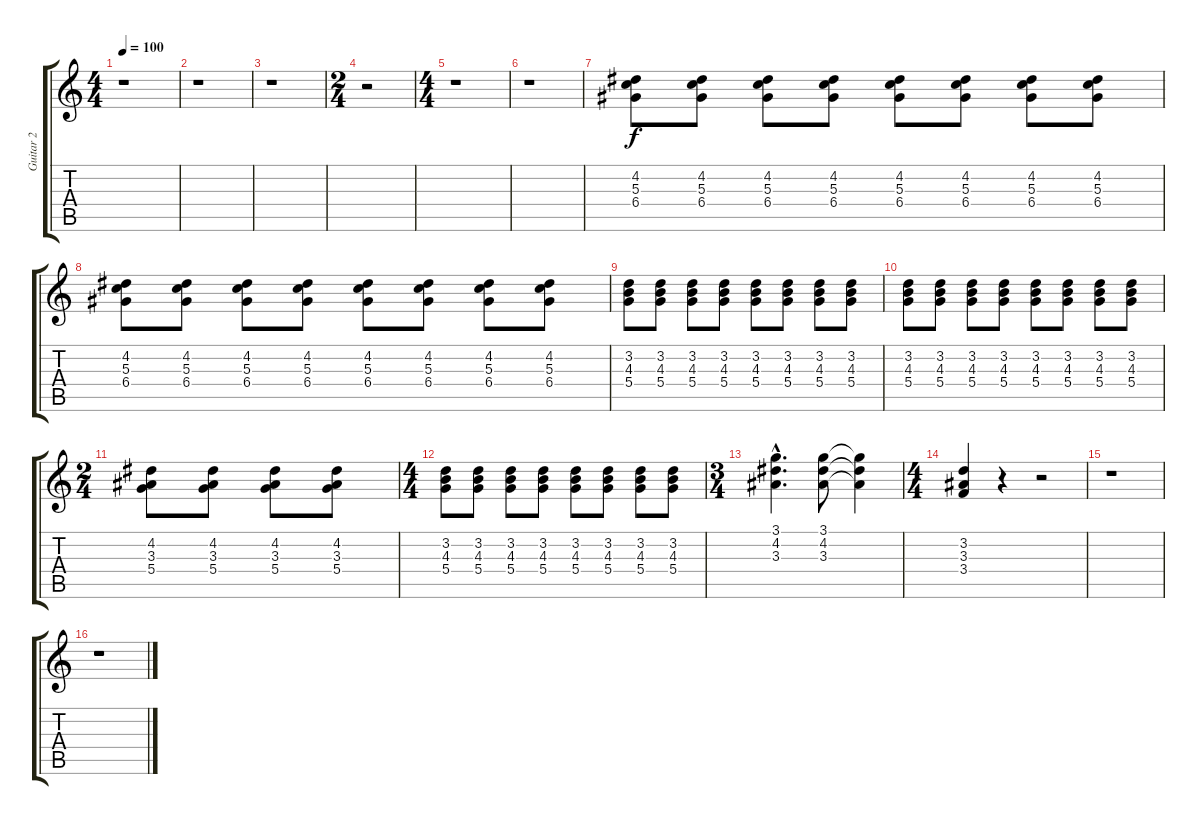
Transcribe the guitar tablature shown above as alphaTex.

\track ("Guitar 2" "Guitar 2") {instrument electricguitarclean}
\staff {score tabs}
\tuning (E4 B3 G3 D3 A2 E2) {hide}
\ts (4 4)
\tempo 100
\clef g2
\ks c
r.1{dy f instrument electricguitarclean} |
r.1 |
r.1 |
\ts (2 4)
r.2 |
\ts (4 4)
r.1 |
r.1 |
(4.2 5.3 6.4).8 (4.2 5.3 6.4).8 (4.2 5.3 6.4).8 (4.2 5.3 6.4).8 (4.2 5.3 6.4).8 (4.2 5.3 6.4).8 (4.2 5.3 6.4).8 (4.2 5.3 6.4).8 |
(4.2 5.3 6.4).8 (4.2 5.3 6.4).8 (4.2 5.3 6.4).8 (4.2 5.3 6.4).8 (4.2 5.3 6.4).8 (4.2 5.3 6.4).8 (4.2 5.3 6.4).8 (4.2 5.3 6.4).8 |
(3.2 4.3 5.4).8 (3.2 4.3 5.4).8 (3.2 4.3 5.4).8 (3.2 4.3 5.4).8 (3.2 4.3 5.4).8 (3.2 4.3 5.4).8 (3.2 4.3 5.4).8 (3.2 4.3 5.4).8 |
(3.2 4.3 5.4).8 (3.2 4.3 5.4).8 (3.2 4.3 5.4).8 (3.2 4.3 5.4).8 (3.2 4.3 5.4).8 (3.2 4.3 5.4).8 (3.2 4.3 5.4).8 (3.2 4.3 5.4).8 |
\ts (2 4)
(4.2 3.3 5.4).8 (4.2 3.3 5.4).8 (4.2 3.3 5.4).8 (4.2 3.3 5.4).8 |
\ts (4 4)
(3.2 4.3 5.4).8 (3.2 4.3 5.4).8 (3.2 4.3 5.4).8 (3.2 4.3 5.4).8 (3.2 4.3 5.4).8 (3.2 4.3 5.4).8 (3.2 4.3 5.4).8 (3.2 4.3 5.4).8 |
\ts (3 4)
(3.1{hac} 4.2{hac} 3.3{hac}).4{d} (3.1 4.2 3.3).8 (3.1{t} 4.2{t} 3.3{t}).4 |
\ts (4 4)
(3.2 3.3 3.4).4 r.4 r.2 |
r.1 |
r.1
